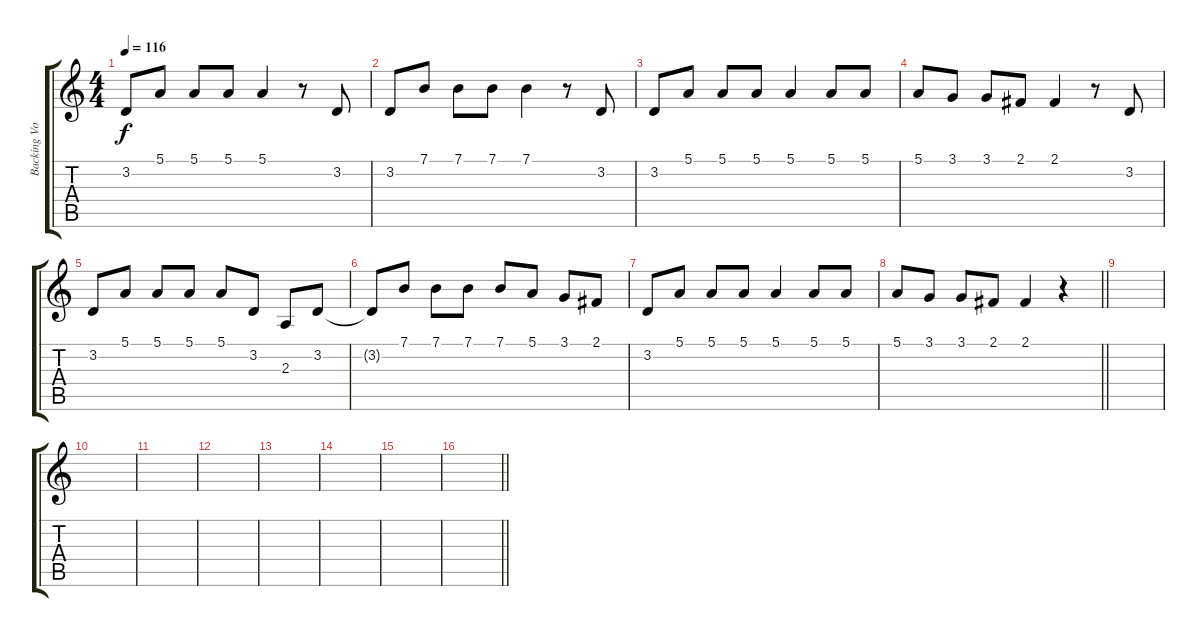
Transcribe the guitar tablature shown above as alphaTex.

\track ("Backing Vocals" "Backing Vo") {instrument choiraahs}
\staff {score tabs}
\tuning (E4 B3 G3 D3 A2 E2) {hide}
\ts (4 4)
\tempo 116
\clef g2
\ks c
3.2.8{dy f} 5.1.8 5.1.8 5.1.8 5.1.4 r.8 3.2.8 |
3.2.8 7.1.8 7.1.8 7.1.8 7.1.4 r.8 3.2.8 |
3.2.8 5.1.8 5.1.8 5.1.8 5.1.4 5.1.8 5.1.8 |
5.1.8 3.1.8 3.1.8 2.1.8 2.1.4 r.8 3.2.8 |
3.2.8 5.1.8 5.1.8 5.1.8 5.1.8 3.2.8 2.3.8 3.2.8 |
3.2{t}.8 7.1.8 7.1.8 7.1.8 7.1.8 5.1.8 3.1.8 2.1.8 |
3.2.8 5.1.8 5.1.8 5.1.8 5.1.4 5.1.8 5.1.8 |
\barLineRight lightlight
5.1.8 3.1.8 3.1.8 2.1.8 2.1.4 r.4 |
|
|
|
|
|
|
|
\barLineRight lightlight
